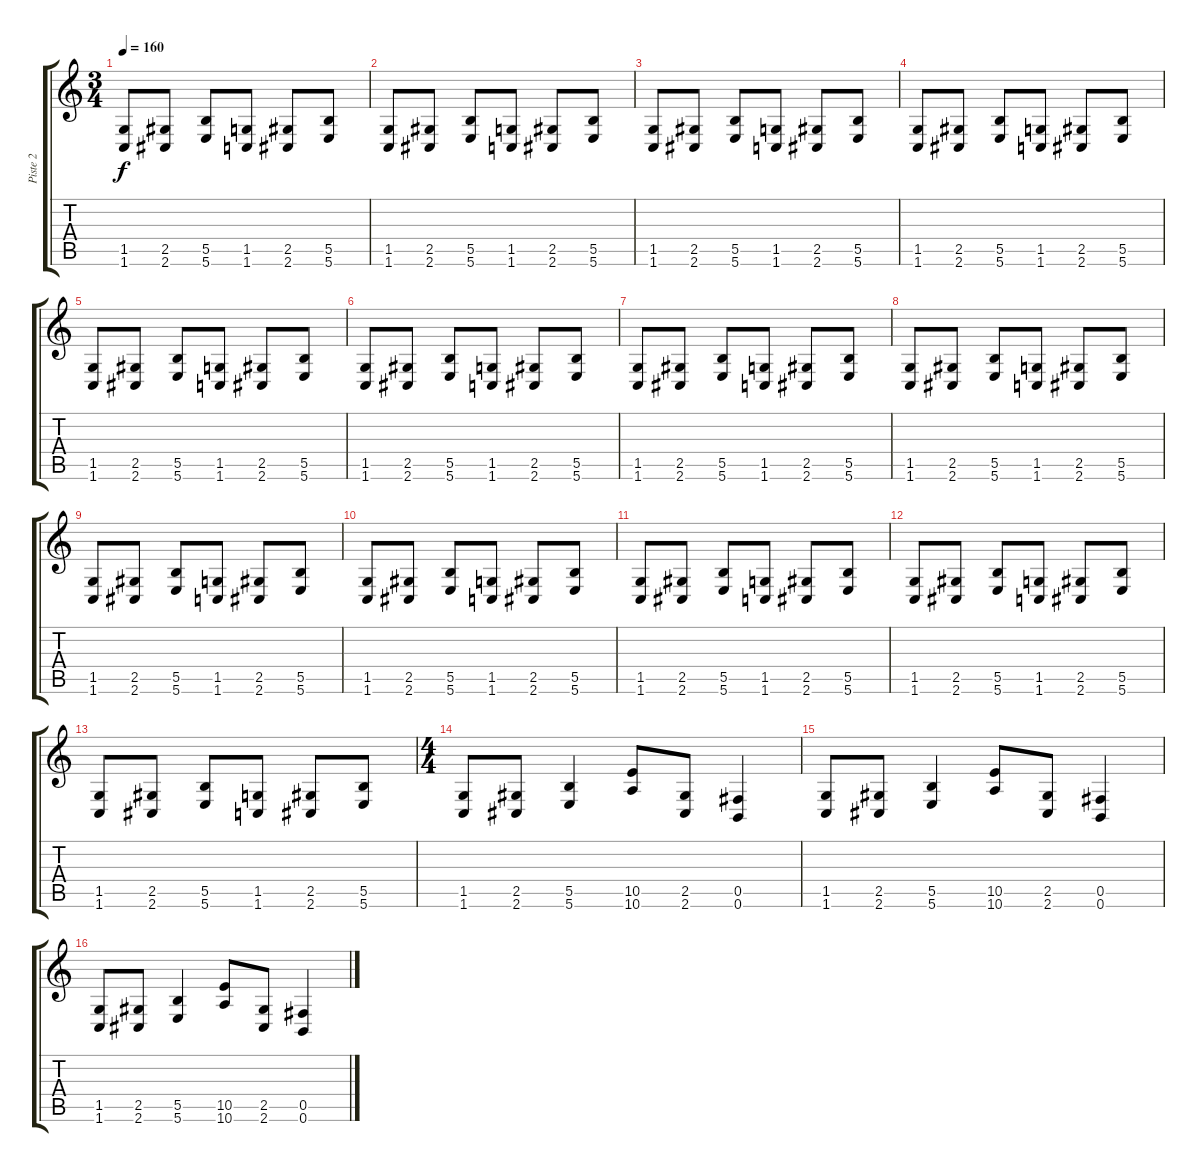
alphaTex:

\track ("Piste 2" "Piste 2") {instrument distortionguitar}
\staff {score tabs}
\tuning (Db4 Ab3 E3 B2 Gb2 B1) {hide}
\ts (3 4)
\tempo 160
\clef g2
\ks c
(1.5 1.6).8{dy f} (2.5 2.6).8 (5.5 5.6).8 (1.5 1.6).8 (2.5 2.6).8 (5.5 5.6).8 |
(1.5 1.6).8 (2.5 2.6).8 (5.5 5.6).8 (1.5 1.6).8 (2.5 2.6).8 (5.5 5.6).8 |
(1.5 1.6).8 (2.5 2.6).8 (5.5 5.6).8 (1.5 1.6).8 (2.5 2.6).8 (5.5 5.6).8 |
(1.5 1.6).8 (2.5 2.6).8 (5.5 5.6).8 (1.5 1.6).8 (2.5 2.6).8 (5.5 5.6).8 |
(1.5 1.6).8 (2.5 2.6).8 (5.5 5.6).8 (1.5 1.6).8 (2.5 2.6).8 (5.5 5.6).8 |
(1.5 1.6).8 (2.5 2.6).8 (5.5 5.6).8 (1.5 1.6).8 (2.5 2.6).8 (5.5 5.6).8 |
(1.5 1.6).8 (2.5 2.6).8 (5.5 5.6).8 (1.5 1.6).8 (2.5 2.6).8 (5.5 5.6).8 |
(1.5 1.6).8 (2.5 2.6).8 (5.5 5.6).8 (1.5 1.6).8 (2.5 2.6).8 (5.5 5.6).8 |
(1.5 1.6).8 (2.5 2.6).8 (5.5 5.6).8 (1.5 1.6).8 (2.5 2.6).8 (5.5 5.6).8 |
(1.5 1.6).8 (2.5 2.6).8 (5.5 5.6).8 (1.5 1.6).8 (2.5 2.6).8 (5.5 5.6).8 |
(1.5 1.6).8 (2.5 2.6).8 (5.5 5.6).8 (1.5 1.6).8 (2.5 2.6).8 (5.5 5.6).8 |
(1.5 1.6).8 (2.5 2.6).8 (5.5 5.6).8 (1.5 1.6).8 (2.5 2.6).8 (5.5 5.6).8 |
(1.5 1.6).8 (2.5 2.6).8 (5.5 5.6).8 (1.5 1.6).8 (2.5 2.6).8 (5.5 5.6).8 |
\ts (4 4)
(1.5 1.6).8 (2.5 2.6).8 (5.5 5.6).4 (10.5 10.6).8 (2.5 2.6).8 (0.5 0.6).4 |
(1.5 1.6).8 (2.5 2.6).8 (5.5 5.6).4 (10.5 10.6).8 (2.5 2.6).8 (0.5 0.6).4 |
(1.5 1.6).8 (2.5 2.6).8 (5.5 5.6).4 (10.5 10.6).8 (2.5 2.6).8 (0.5 0.6).4
